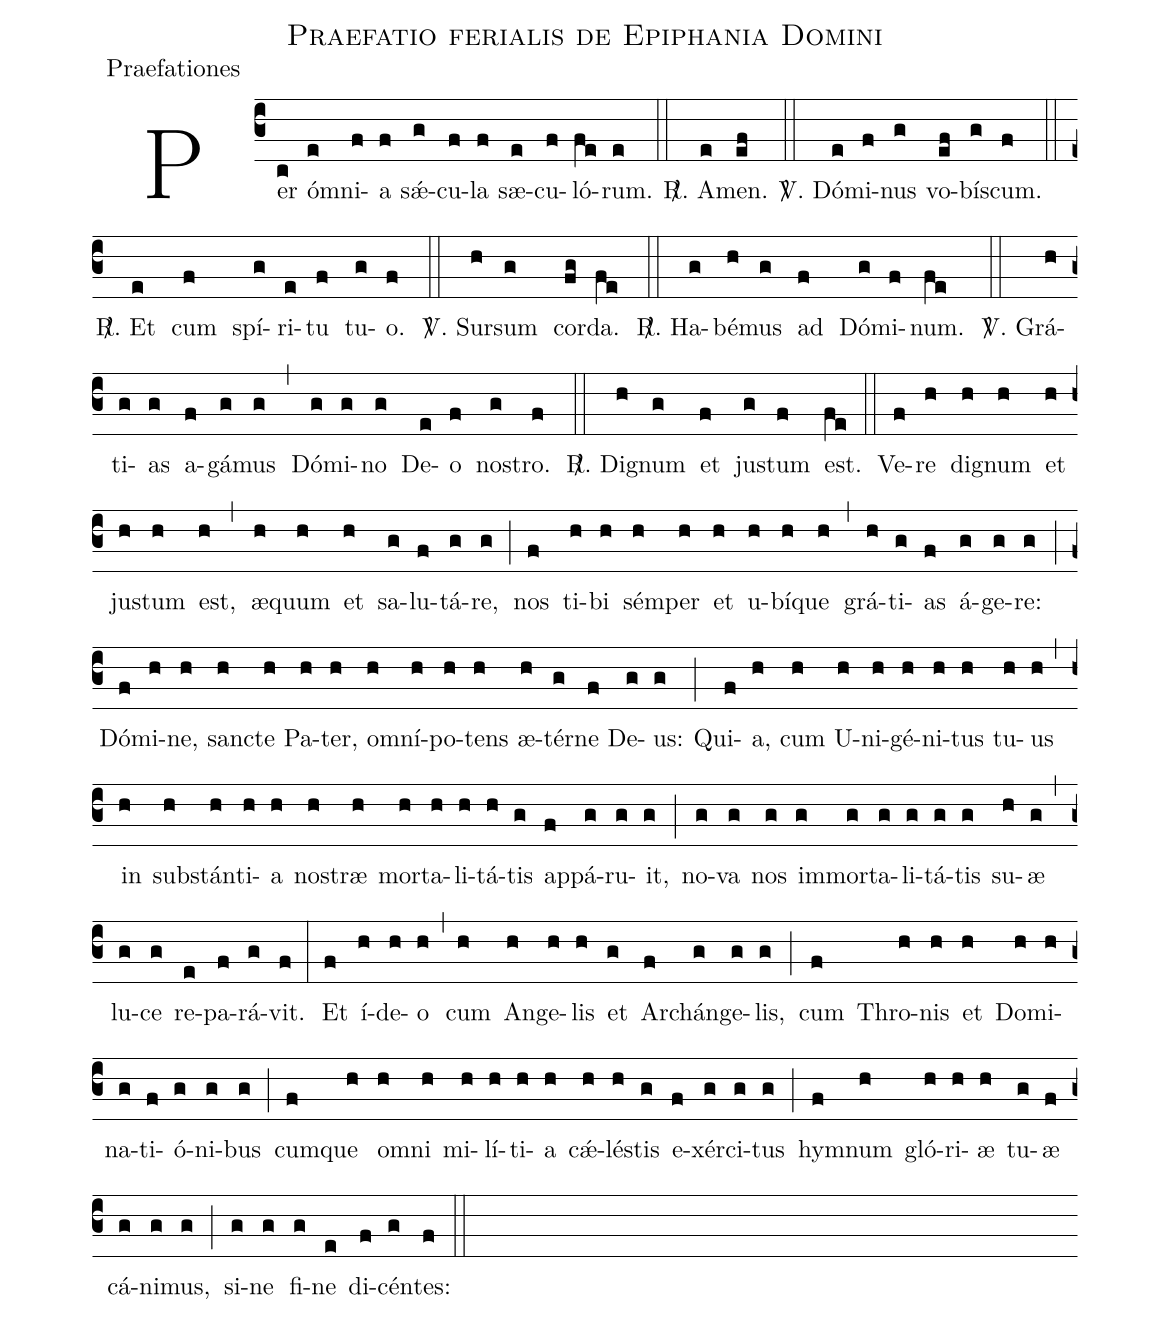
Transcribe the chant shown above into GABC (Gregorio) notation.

name:Praefatio ferialis de Epiphania Domini;
office-part:Praefationes;
%%
(c3) Per(c) óm(e)ni(f)a(f) sǽ(g)cu(f)la(f) sæ(e)cu(f)ló(fe)rum.(e) (::)

<sp>R/</sp>. A(e)men.(ef) (::)

<sp>V/</sp>. Dó(e)mi(f)nus(g) vo(ef)bí(g)scum.(f) (::)

<sp>R/</sp>. Et(e) cum(f) spí(g)ri(e)tu(f) tu(g)o.(f) (::)

<sp>V/</sp>. Sur(h)sum(g) cor(fg)da.(fe) (::)

<sp>R/</sp>. Ha(g)bé(h)mus(g) ad(f) Dó(g)mi(f)num.(fe) (::)

<sp>V/</sp>. Grá(h)ti(g)as(g) a(f)gá(g)mus(g) (,) Dó(g)mi(g)no(g) De(e)o(f) no(g)stro.(f) (::)

<sp>R/</sp>. Di(h)gnum(g) et(f) ju(g)stum(f) est.(fe) (::)

Ve(f)re(h) di(h)gnum(h) et(h) ju(h)stum(h) est,(h) (,)
æ(h)quum(h) et(h) sa(g)lu(f)tá(g)re,(g) (;)
nos(f) ti(h)bi(h) sém(h)per(h) et(h) u(h)bí(h)que(h) (,) grá(h)ti(g)as(f) á(g)ge(g)re:(g) (;)
Dó(f)mi(h)ne,(h) san(h)cte(h) Pa(h)ter,(h) om(h)ní(h)po(h)tens(h) æ(h)tér(g)ne(f) De(g)us:(g) (;)

Qui(f)a,(h) cum(h) U(h)ni(h)gé(h)ni(h)tus(h) tu(h)us(h) (,)
in(h) sub(h)stán(h)ti(h)a(h) no(h)stræ(h) mor(h)ta(h)li(h)tá(h)tis(g) ap(f)pá(g)ru(g)it,(g) (;)
no(g)va(g) nos(g) im(g)mor(g)ta(g)li(g)tá(g)tis(g) su(h)æ(g) (,) lu(g)ce(g) re(e)pa(f)rá(g)vit.(f) (:)

Et(f) í(h)de(h)o(h) (,) cum(h) An(h)ge(h)lis(h) et(g) Ar(f)chán(g)ge(g)lis,(g) (;)
cum(f) Thro(h)nis(h) et(h) Do(h)mi(h)na(g)ti(f)ó(g)ni(g)bus(g) (;)
cum(f)que(h) om(h)ni(h) mi(h)lí(h)ti(h)a(h) cǽ(h)lé(h)stis(g) e(f)xér(g)ci(g)tus(g) (;)
hym(f)num(h) gló(h)ri(h)æ(h) tu(g)æ(f) cá(g)ni(g)mus,(g) (;)
si(g)ne(g) fi(g)ne(e) di(f)cén(g)tes:(f) (::)
